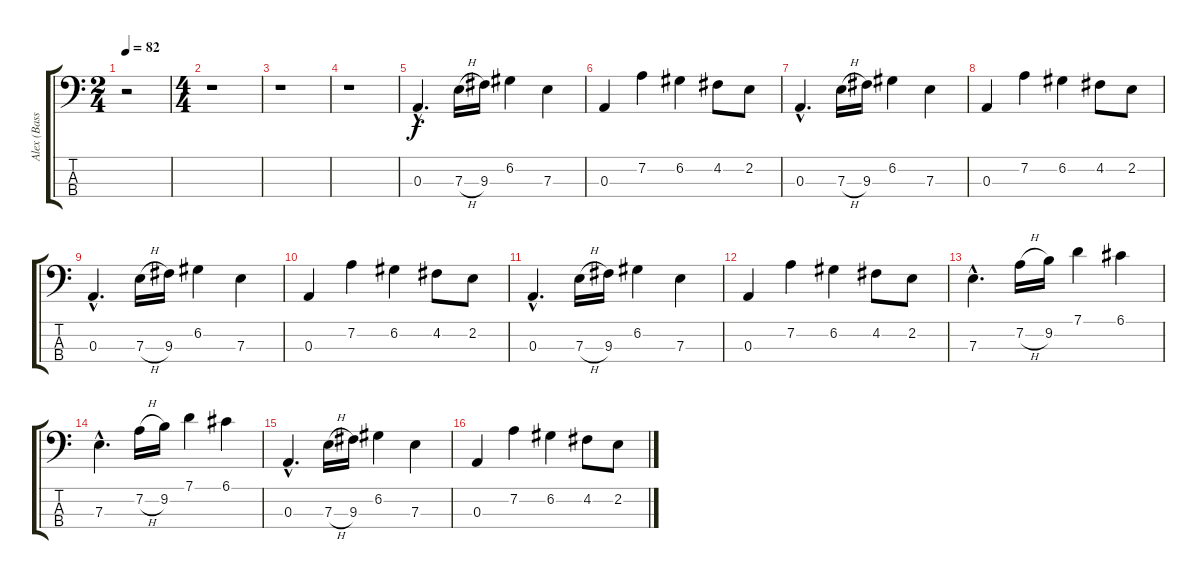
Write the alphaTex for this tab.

\track ("Alex (Bass)" "Alex (Bass") {instrument electricbassfinger}
\staff {score tabs}
\tuning (G2 D2 A1 E1) {hide}
\ts (2 4)
\tempo 82
\clef f4
\ks c
r.2{dy f instrument electricbassfinger} |
\ts (4 4)
r.1 |
r.1 |
r.1 |
0.3{hac}.4{d} 7.3{h}.16 9.3.16 6.2.4 7.3.4 |
0.3.4 7.2.4 6.2.4 4.2.8 2.2.8 |
0.3{hac}.4{d} 7.3{h}.16 9.3.16 6.2.4 7.3.4 |
0.3.4 7.2.4 6.2.4 4.2.8 2.2.8 |
0.3{hac}.4{d} 7.3{h}.16 9.3.16 6.2.4 7.3.4 |
0.3.4 7.2.4 6.2.4 4.2.8 2.2.8 |
0.3{hac}.4{d} 7.3{h}.16 9.3.16 6.2.4 7.3.4 |
0.3.4 7.2.4 6.2.4 4.2.8 2.2.8 |
7.3{hac}.4{d} 7.2{h}.16 9.2.16 7.1.4 6.1.4 |
7.3{hac}.4{d} 7.2{h}.16 9.2.16 7.1.4 6.1.4 |
0.3{hac}.4{d} 7.3{h}.16 9.3.16 6.2.4 7.3.4 |
0.3.4 7.2.4 6.2.4 4.2.8 2.2.8
